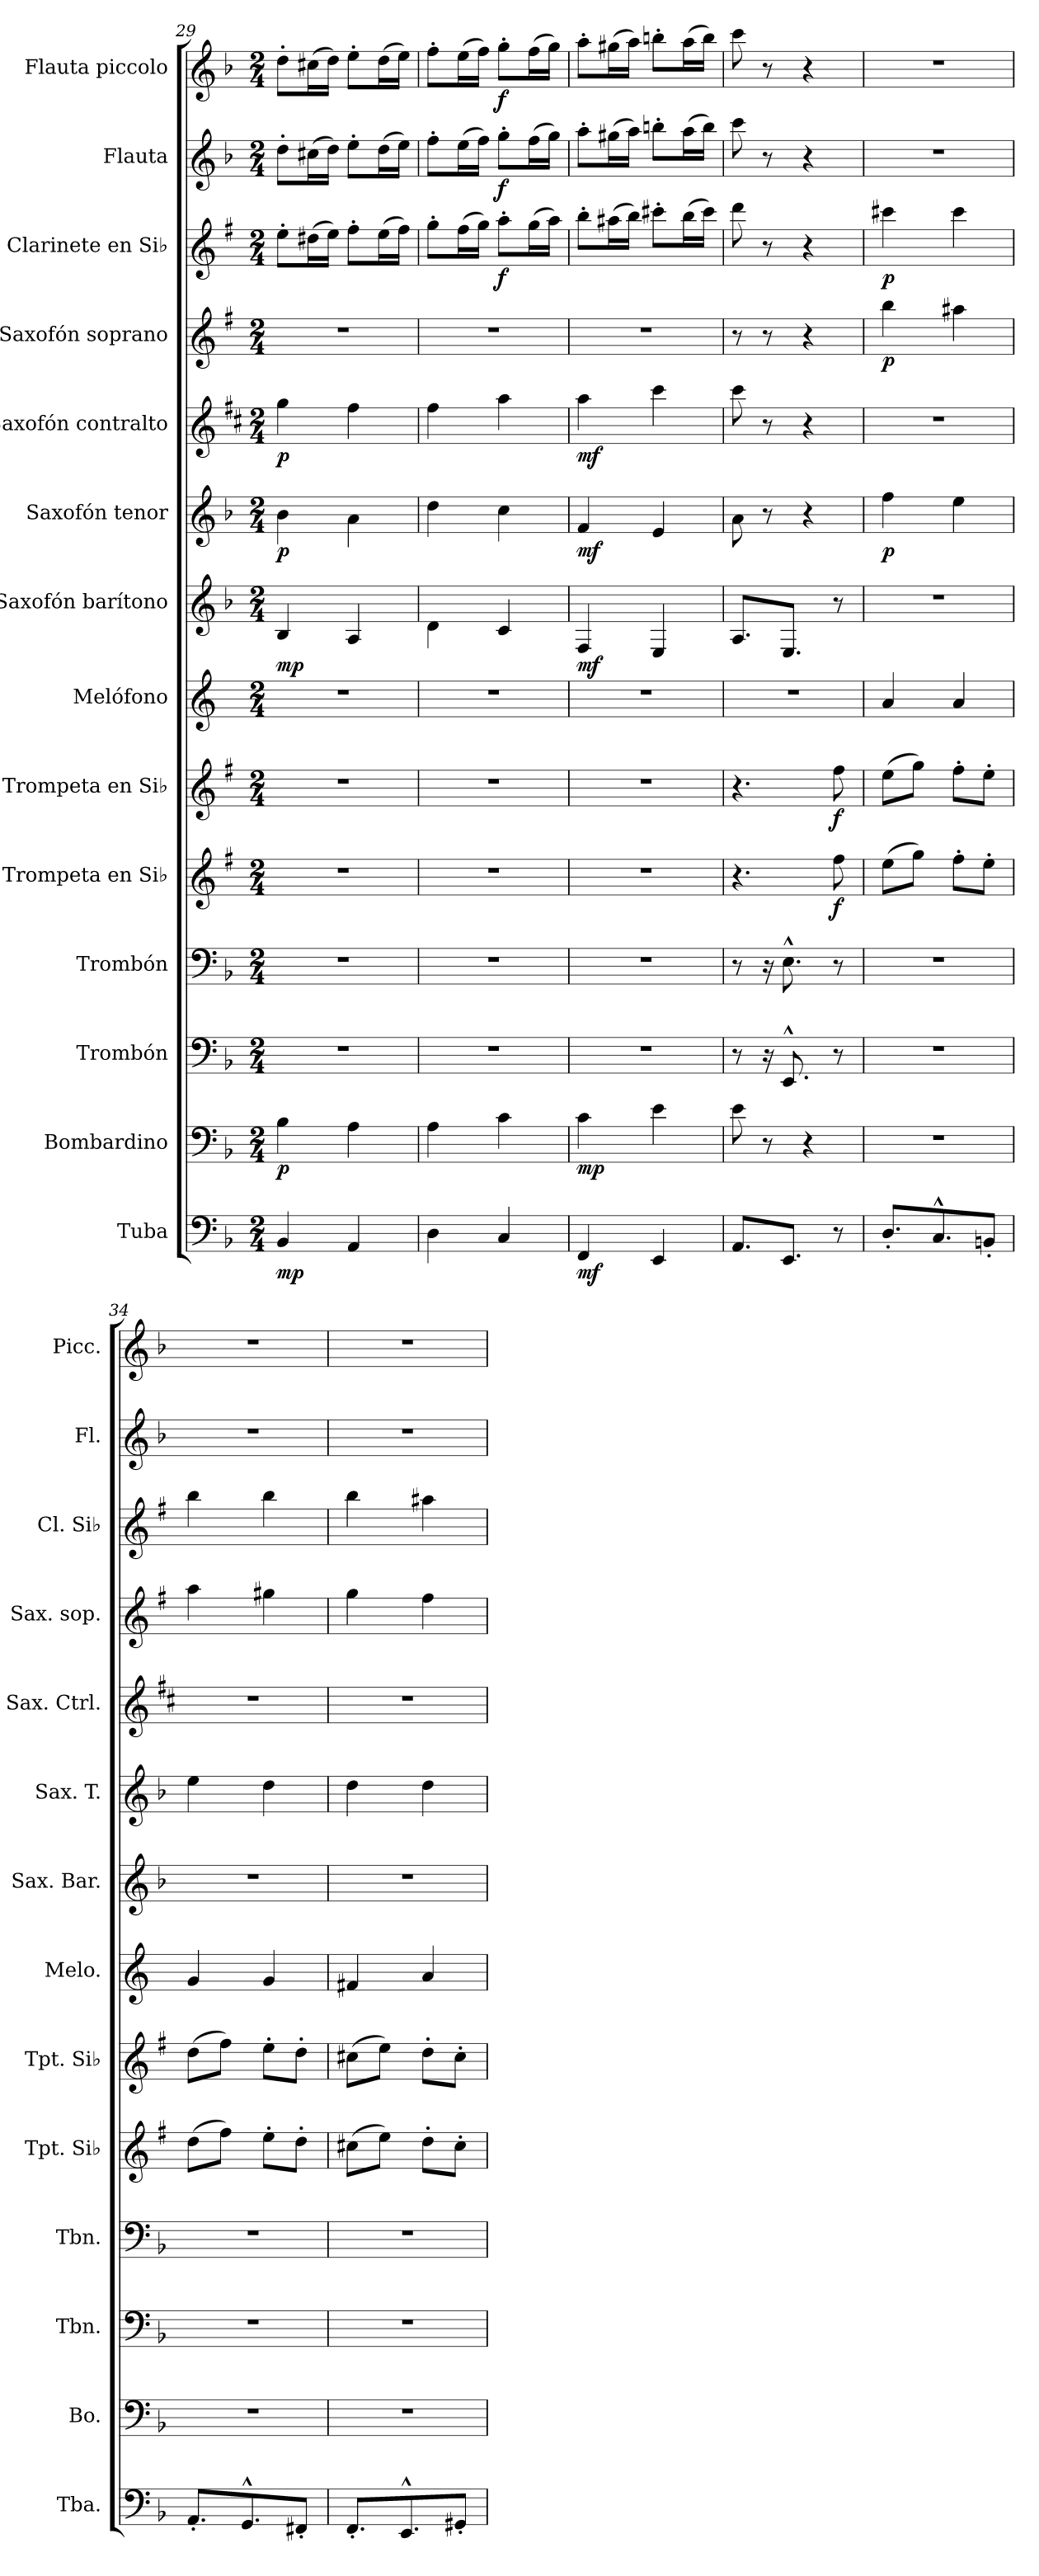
**kern	**dynam	**kern	**dynam	**kern	**kern	**kern	**dynam	**kern	**dynam	**kern	**kern	**dynam	**kern	**dynam	**kern	**dynam	**kern	**dynam	**kern	**dynam	**kern	**dynam	**kern	**dynam
*part14	*part14	*part13	*part13	*part12	*part11	*part10	*part10	*part9	*part9	*part8	*part7	*part7	*part6	*part6	*part5	*part5	*part4	*part4	*part3	*part3	*part2	*part2	*part1	*part1
*staff14	*staff14	*staff13	*staff13	*staff12	*staff11	*staff10	*staff10	*staff9	*staff9	*staff8	*staff7	*staff7	*staff6	*staff6	*staff5	*staff5	*staff4	*staff4	*staff3	*staff3	*staff2	*staff2	*staff1	*staff1
*I"Tuba	*	*I"Bombardino	*	*I"Trombón	*I"Trombón	*I"Trompeta en Si♭	*	*I"Trompeta en Si♭	*	*I"Melófono	*I"Saxofón barítono	*	*I"Saxofón tenor	*	*I"Saxofón contralto	*	*I"Saxofón soprano	*	*I"Clarinete en Si♭	*	*I"Flauta	*	*I"Flauta piccolo	*
*I'Tba.	*	*I'Bo.	*	*I'Tbn.	*I'Tbn.	*I'Tpt. Si♭	*	*I'Tpt. Si♭	*	*I'Melo.	*I'Sax. Bar.	*	*I'Sax. T.	*	*I'Sax. Ctrl.	*	*I'Sax. sop.	*	*I'Cl. Si♭	*	*I'Fl.	*	*I'Picc.	*
*clefF4	*	*clefF4	*	*clefF4	*clefF4	*clefG2	*	*clefG2	*	*clefG2	*clefG2	*	*clefG2	*	*clefG2	*	*clefG2	*	*clefG2	*	*clefG2	*	*clefG2	*
*	*	*	*	*	*	*ITrd1c2	*	*ITrd1c2	*	*ITrd4c7	*ITrd12c21	*	*ITrd8c14	*	*ITrd5c9	*	*ITrd1c2	*	*ITrd1c2	*	*	*	*ITrd-7c-12	*
*k[b-]	*	*k[b-]	*	*k[b-]	*k[b-]	*k[b-]	*	*k[b-]	*	*k[b-]	*k[b-]	*	*k[b-]	*	*k[b-]	*	*k[b-]	*	*k[b-]	*	*k[b-]	*	*k[b-]	*
*M2/4	*	*M2/4	*	*M2/4	*M2/4	*M2/4	*	*M2/4	*	*M2/4	*M2/4	*	*M2/4	*	*M2/4	*	*M2/4	*	*M2/4	*	*M2/4	*	*M2/4	*
=29	=29	=29	=29	=29	=29	=29	=29	=29	=29	=29	=29	=29	=29	=29	=29	=29	=29	=29	=29	=29	=29	=29	=29	=29
!	!LO:DY:b	!	!LO:DY:b	!	!	!	!	!	!	!	!	!LO:DY:b	!	!LO:DY:b	!	!LO:DY:b	!	!	!	!	!	!	!	!
4BB-/	mp	4B-\	p	2r	2r	2r	.	2r	.	2r	4BB-/	mp	4B-\	p	4b-\	p	2r	.	8dd'\L	.	8dd'\L	.	8ddd'\L	.
.	.	.	.	.	.	.	.	.	.	.	.	.	.	.	.	.	.	.	(>16cc#X\L	.	(>16cc#X\L	.	(>16ccc#X\L	.
.	.	.	.	.	.	.	.	.	.	.	.	.	.	.	.	.	.	.	16dd\JJ)	.	16dd\JJ)	.	16ddd\JJ)	.
4AA/	.	4A\	.	.	.	.	.	.	.	.	4AA/	.	4A\	.	4a\	.	.	.	8ee'\L	.	8ee'\L	.	8eee'\L	.
.	.	.	.	.	.	.	.	.	.	.	.	.	.	.	.	.	.	.	(>16dd\L	.	(>16dd\L	.	(>16ddd\L	.
.	.	.	.	.	.	.	.	.	.	.	.	.	.	.	.	.	.	.	16ee\JJ)	.	16ee\JJ)	.	16eee\JJ)	.
=30	=30	=30	=30	=30	=30	=30	=30	=30	=30	=30	=30	=30	=30	=30	=30	=30	=30	=30	=30	=30	=30	=30	=30	=30
4D\	.	4A\	.	2r	2r	2r	.	2r	.	2r	4D\	.	4d\	.	4a\	.	2r	.	8ff'\L	.	8ff'\L	.	8fff'\L	.
.	.	.	.	.	.	.	.	.	.	.	.	.	.	.	.	.	.	.	(>16ee\L	.	(>16ee\L	.	(>16eee\L	.
.	.	.	.	.	.	.	.	.	.	.	.	.	.	.	.	.	.	.	16ff\JJ)	.	16ff\JJ)	.	16fff\JJ)	.
!	!	!	!	!	!	!	!	!	!	!	!	!	!	!	!	!	!	!	!	!LO:DY:b	!	!LO:DY:b	!	!LO:DY:b
4C/	.	4c\	.	.	.	.	.	.	.	.	4C/	.	4c\	.	4cc\	.	.	.	8gg'\L	f	8gg'\L	f	8ggg'\L	f
.	.	.	.	.	.	.	.	.	.	.	.	.	.	.	.	.	.	.	(>16ff\L	.	(>16ff\L	.	(>16fff\L	.
.	.	.	.	.	.	.	.	.	.	.	.	.	.	.	.	.	.	.	16gg\JJ)	.	16gg\JJ)	.	16ggg\JJ)	.
!!LO:PB:g=z
=31	=31	=31	=31	=31	=31	=31	=31	=31	=31	=31	=31	=31	=31	=31	=31	=31	=31	=31	=31	=31	=31	=31	=31	=31
!	!LO:DY:b	!	!LO:DY:b	!	!	!	!	!	!	!	!	!LO:DY:b	!	!LO:DY:b	!	!LO:DY:b	!	!	!	!	!	!	!	!
4FF/	mf	4c\	mp	2r	2r	2r	.	2r	.	2r	4FF/	mf	4F/	mf	4cc\	mf	2r	.	8aa'\L	.	8aa'\L	.	8aaa'\L	.
.	.	.	.	.	.	.	.	.	.	.	.	.	.	.	.	.	.	.	(>16gg#X\L	.	(>16gg#X\L	.	(>16ggg#X\L	.
.	.	.	.	.	.	.	.	.	.	.	.	.	.	.	.	.	.	.	16aa\JJ)	.	16aa\JJ)	.	16aaa\JJ)	.
4EE/	.	4e\	.	.	.	.	.	.	.	.	4EE/	.	4E/	.	4ee\	.	.	.	8bbn'\L	.	8bbn'\L	.	8bbbn'\L	.
.	.	.	.	.	.	.	.	.	.	.	.	.	.	.	.	.	.	.	(>16aa\L	.	(>16aa\L	.	(>16aaa\L	.
.	.	.	.	.	.	.	.	.	.	.	.	.	.	.	.	.	.	.	16bb\JJ)	.	16bb\JJ)	.	16bbb\JJ)	.
=32	=32	=32	=32	=32	=32	=32	=32	=32	=32	=32	=32	=32	=32	=32	=32	=32	=32	=32	=32	=32	=32	=32	=32	=32
8.AA/L	.	8e\	.	8r	8r	4.r	.	4.r	.	2r	8.AA/L	.	8A\	.	8ee\	.	8r	.	8ccc\	.	8ccc\	.	8cccc\	.
.	.	8r	.	16r	16r	.	.	.	.	.	.	.	8r	.	8r	.	8r	.	8r	.	8r	.	8r	.
8.EE/J	.	.	.	8.EE^^/	8.E^^\	.	.	.	.	.	8.EE/J	.	.	.	.	.	.	.	.	.	.	.	.	.
.	.	4r	.	.	.	.	.	.	.	.	.	.	4r	.	4r	.	4r	.	4r	.	4r	.	4r	.
!	!	!	!	!	!	!	!LO:DY:b	!	!LO:DY:b	!	!	!	!	!	!	!	!	!	!	!	!	!	!	!
8r	.	.	.	8r	8r	8ee\	f	8ee\	f	.	8r	.	.	.	.	.	.	.	.	.	.	.	.	.
=33	=33	=33	=33	=33	=33	=33	=33	=33	=33	=33	=33	=33	=33	=33	=33	=33	=33	=33	=33	=33	=33	=33	=33	=33
!	!	!	!	!	!	!	!	!	!	!	!	!	!	!LO:DY:b	!	!	!	!LO:DY:b	!	!LO:DY:b	!	!	!	!
8.D'/L	.	2r	.	2r	2r	(>8dd\L	.	(>8dd\L	.	4d/	2r	.	4f\	p	2r	.	4aa\	p	4bbn\	p	2r	.	2r	.
.	.	.	.	.	.	8ff\J)	.	8ff\J)	.	.	.	.	.	.	.	.	.	.	.	.	.	.	.	.
8.C^^/	.	.	.	.	.	.	.	.	.	.	.	.	.	.	.	.	.	.	.	.	.	.	.	.
.	.	.	.	.	.	8ee'\L	.	8ee'\L	.	4d/	.	.	4e\	.	.	.	4gg#X\	.	4bb\	.	.	.	.	.
8BBn'/J	.	.	.	.	.	8dd'\J	.	8dd'\J	.	.	.	.	.	.	.	.	.	.	.	.	.	.	.	.
=34	=34	=34	=34	=34	=34	=34	=34	=34	=34	=34	=34	=34	=34	=34	=34	=34	=34	=34	=34	=34	=34	=34	=34	=34
8.AA'/L	.	2r	.	2r	2r	(>8cc\L	.	(>8cc\L	.	4c/	2r	.	4e\	.	2r	.	4gg\	.	4aa\	.	2r	.	2r	.
.	.	.	.	.	.	8ee\J)	.	8ee\J)	.	.	.	.	.	.	.	.	.	.	.	.	.	.	.	.
8.GG^^/	.	.	.	.	.	.	.	.	.	.	.	.	.	.	.	.	.	.	.	.	.	.	.	.
.	.	.	.	.	.	8dd'\L	.	8dd'\L	.	4c/	.	.	4d\	.	.	.	4ff#X\	.	4aa\	.	.	.	.	.
8FF#X'/J	.	.	.	.	.	8cc'\J	.	8cc'\J	.	.	.	.	.	.	.	.	.	.	.	.	.	.	.	.
=35	=35	=35	=35	=35	=35	=35	=35	=35	=35	=35	=35	=35	=35	=35	=35	=35	=35	=35	=35	=35	=35	=35	=35	=35
8.FF'/L	.	2r	.	2r	2r	(>8bn\L	.	(>8bn\L	.	4Bn/	2r	.	4d\	.	2r	.	4ff\	.	4aa\	.	2r	.	2r	.
.	.	.	.	.	.	8dd\J)	.	8dd\J)	.	.	.	.	.	.	.	.	.	.	.	.	.	.	.	.
8.EE^^/	.	.	.	.	.	.	.	.	.	.	.	.	.	.	.	.	.	.	.	.	.	.	.	.
.	.	.	.	.	.	8cc'\L	.	8cc'\L	.	4d/	.	.	4d\	.	.	.	4ee\	.	4gg#X\	.	.	.	.	.
8GG#X'/J	.	.	.	.	.	8b'\J	.	8b'\J	.	.	.	.	.	.	.	.	.	.	.	.	.	.	.	.
=	=	=	=	=	=	=	=	=	=	=	=	=	=	=	=	=	=	=	=	=	=	=	=	=
*-	*-	*-	*-	*-	*-	*-	*-	*-	*-	*-	*-	*-	*-	*-	*-	*-	*-	*-	*-	*-	*-	*-	*-	*-
